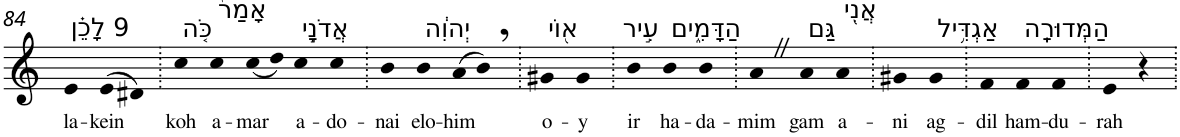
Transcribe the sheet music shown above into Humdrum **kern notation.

**kern	**text
*part1	*part1
*staff1	*staff1
*I"Piano	*
*I'Pno	*
!!LO:PB:g=z
*clefG2	*
*k[]	*
=84	=84
!LO:TX:a:t=9 לָכֵ֗ן	!
!	!LO:LY:b
4e	la-
!	!LO:LY:b
(>8e	-kein
8d#X)	.
=85.	=85.
!LO:TX:a:t=כֹּ֤ה	!
!	!LO:LY:b
4cc	koh
!LO:TX:a:t=אָמַר֙	!
!	!LO:LY:b
4cc	a-
!	!LO:LY:b
(<8cc	-mar
8dd)	.
!LO:TX:a:t=אֲדֹנָ֣י	!
!	!LO:LY:b
4cc	a-
!	!LO:LY:b
4cc	-do-
=86.	=86.
!	!LO:LY:b
4b	-nai
!LO:TX:a:t=יְהוִ֔ה	!
!	!LO:LY:b
4b	elo-
!	!LO:LY:b
(>8a	-him
8b,)	.
=87.	=87.
!LO:TX:a:t=א֖וֹי	!
!	!LO:LY:b
4g#X	o-
!	!LO:LY:b
4g#	-y
=88.	=88.
!LO:TX:a:t=עִ֣יר	!
!	!LO:LY:b
4b	ir
!LO:TX:a:t=הַדָּמִ֑ים	!
!	!LO:LY:b
4b	ha-
!	!LO:LY:b
4b	-da-
=89.	=89.
!	!LO:LY:b
4aZ	-mim
!LO:TX:a:t=גַּם	!
!	!LO:LY:b
4a	gam
!LO:TX:a:t=אֲנִ֖י	!
!	!LO:LY:b
4a	a-
=90.	=90.
!	!LO:LY:b
4g#X	-ni
!LO:TX:a:t=אַגְדִּ֥יל	!
!	!LO:LY:b
4g#	ag-
=91.	=91.
!	!LO:LY:b
4f	-dil
!LO:TX:a:t=הַמְּדוּרָֽה	!
!	!LO:LY:b
4f	ham-
!	!LO:LY:b
4f	-du-
=92.	=92.
!	!LO:LY:b
4e	-rah
4r	.
=.	=.
*-	*-
